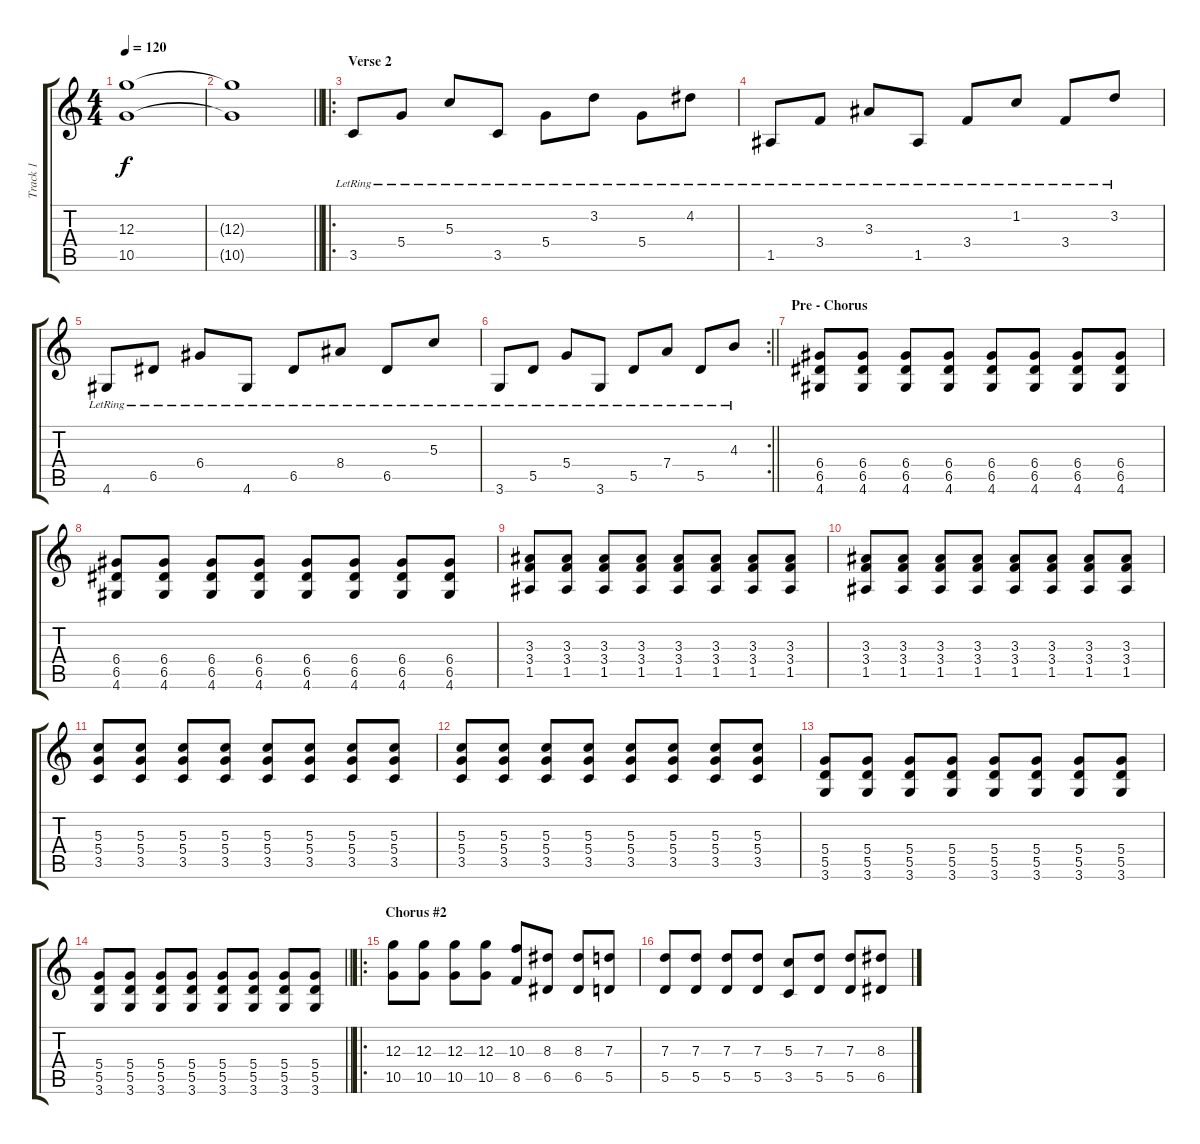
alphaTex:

\track ("Track 1" "Track 1") {instrument distortionguitar}
\staff {score tabs}
\tuning (E4 B3 G3 D3 A2 E2) {hide}
\ts (4 4)
\tempo 120
\clef g2
\ks c
(12.3 10.5).1{dy f} |
\barLineRight lightlight
(12.3{t} 10.5{t}).1 |
\ro
\section ("" "Verse 2")
3.5{lr}.8{instrument electricguitarclean} 5.4{lr}.8 5.3{lr}.8 3.5{lr}.8 5.4{lr}.8 3.2{lr}.8 5.4{lr}.8 4.2{lr}.8 |
1.5{lr}.8{instrument electricguitarclean} 3.4{lr}.8 3.3{lr}.8 1.5{lr}.8 3.4{lr}.8 1.2{lr}.8 3.4{lr}.8 3.2{lr}.8 |
4.6{lr}.8 6.5{lr}.8 6.4{lr}.8 4.6{lr}.8 6.5{lr}.8 8.4{lr}.8 6.5{lr}.8 5.3{lr}.8 |
\rc 2
\barLineRight lightlight
3.6{lr}.8 5.5{lr}.8 5.4{lr}.8 3.6{lr}.8 5.5{lr}.8 7.4{lr}.8 5.5{lr}.8 4.3{lr}.8 |
\section ("" "Pre - Chorus")
(6.4 6.5 4.6).8{instrument distortionguitar} (6.4 6.5 4.6).8 (6.4 6.5 4.6).8 (6.4 6.5 4.6).8 (6.4 6.5 4.6).8 (6.4 6.5 4.6).8 (6.4 6.5 4.6).8 (6.4 6.5 4.6).8 |
(6.4 6.5 4.6).8 (6.4 6.5 4.6).8 (6.4 6.5 4.6).8 (6.4 6.5 4.6).8 (6.4 6.5 4.6).8 (6.4 6.5 4.6).8 (6.4 6.5 4.6).8 (6.4 6.5 4.6).8 |
(3.3 3.4 1.5).8 (3.3 3.4 1.5).8 (3.3 3.4 1.5).8 (3.3 3.4 1.5).8 (3.3 3.4 1.5).8 (3.3 3.4 1.5).8 (3.3 3.4 1.5).8 (3.3 3.4 1.5).8 |
(3.3 3.4 1.5).8 (3.3 3.4 1.5).8 (3.3 3.4 1.5).8 (3.3 3.4 1.5).8 (3.3 3.4 1.5).8 (3.3 3.4 1.5).8 (3.3 3.4 1.5).8 (3.3 3.4 1.5).8 |
(5.3 5.4 3.5).8 (5.3 5.4 3.5).8 (5.3 5.4 3.5).8 (5.3 5.4 3.5).8 (5.3 5.4 3.5).8 (5.3 5.4 3.5).8 (5.3 5.4 3.5).8 (5.3 5.4 3.5).8 |
(5.3 5.4 3.5).8 (5.3 5.4 3.5).8 (5.3 5.4 3.5).8 (5.3 5.4 3.5).8 (5.3 5.4 3.5).8 (5.3 5.4 3.5).8 (5.3 5.4 3.5).8 (5.3 5.4 3.5).8 |
(5.4 5.5 3.6).8 (5.4 5.5 3.6).8 (5.4 5.5 3.6).8 (5.4 5.5 3.6).8 (5.4 5.5 3.6).8 (5.4 5.5 3.6).8 (5.4 5.5 3.6).8 (5.4 5.5 3.6).8 |
\barLineRight lightlight
(5.4 5.5 3.6).8 (5.4 5.5 3.6).8 (5.4 5.5 3.6).8 (5.4 5.5 3.6).8 (5.4 5.5 3.6).8 (5.4 5.5 3.6).8 (5.4 5.5 3.6).8 (5.4 5.5 3.6).8 |
\ro
\section ("" "Chorus #2")
(12.3 10.5).8 (12.3 10.5).8 (12.3 10.5).8 (12.3 10.5).8 (10.3 8.5).8 (8.3 6.5).8 (8.3 6.5).8 (7.3 5.5).8 |
(7.3 5.5).8 (7.3 5.5).8 (7.3 5.5).8 (7.3 5.5).8 (5.3 3.5).8 (7.3 5.5).8 (7.3 5.5).8 (8.3 6.5).8
